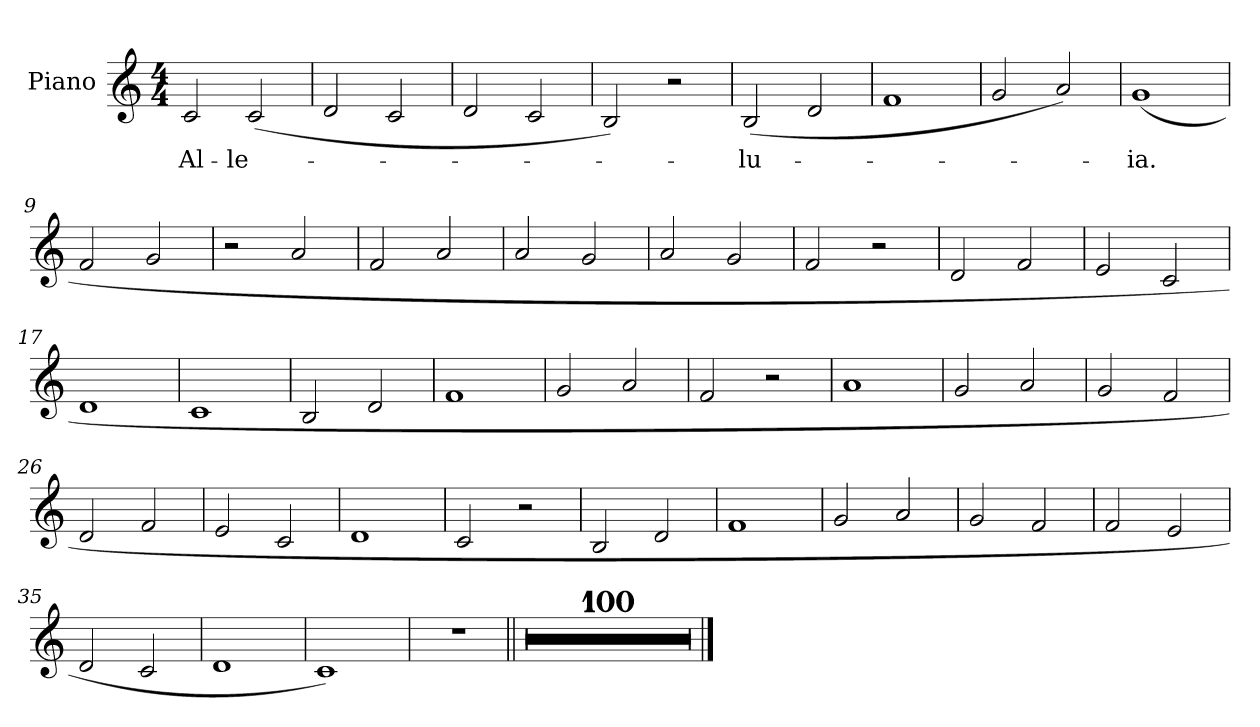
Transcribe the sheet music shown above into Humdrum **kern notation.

**kern	**text
*part1	*part1
*staff1	*staff1
*I"Piano	*
*I'Pno.	*
*clefG2	*
*k[]	*
*M4/4	*
=1	=1
2c/	Al-
(>2c/	-le-
=2	=2
2d/	.
2c/	.
=3	=3
2d/	.
2c/	.
=4	=4
2B/)	.
2r	.
=5	=5
(>2B/	-lu-
2d/	.
=6	=6
1f	.
=7	=7
2g/	.
2a/)	.
=8	=8
(<1g	-ia.
=9	=9
2f/	.
2g/	.
=10	=10
2r	.
2a/	.
!!LO:LB:g=z
=11	=11
2f/	.
2a/	.
=12	=12
2a/	.
2g/	.
=13	=13
2a/	.
2g/	.
=14	=14
2f/	.
2r	.
=15	=15
2d/	.
2f/	.
=16	=16
2e/	.
2c/	.
=17	=17
1d	.
=18	=18
1c	.
=19	=19
2B/	.
2d/	.
=20	=20
1f	.
=21	=21
2g/	.
2a/	.
!!LO:LB:g=z
=22	=22
2f/	.
2r	.
=23	=23
1a	.
=24	=24
2g/	.
2a/	.
=25	=25
2g/	.
2f/	.
=26	=26
2d/	.
2f/	.
=27	=27
2e/	.
2c/	.
=28	=28
1d	.
=29	=29
2c/	.
2r	.
=30	=30
2B/	.
2d/	.
=31	=31
1f	.
=32	=32
2g/	.
2a/	.
!!LO:LB:g=z
=33	=33
2g/	.
2f/	.
=34	=34
2f/	.
2e/	.
=35	=35
2d/	.
2c/	.
=36	=36
1d	.
=37	=37
1c)	.
=38	=38
1r	.
=39||	=39||
1r	.
=40	=40
1r	.
=41	=41
1r	.
=42	=42
1r	.
=43	=43
1r	.
=44	=44
1r	.
!!LO:LB:g=z
=45	=45
1r	.
=46	=46
1r	.
=47	=47
1r	.
=48	=48
1r	.
=49	=49
1r	.
=50	=50
1r	.
=51	=51
1r	.
=52	=52
1r	.
=53	=53
1r	.
=54	=54
1r	.
=55	=55
1r	.
=56	=56
1r	.
!!LO:LB:g=z
=57	=57
1r	.
=58	=58
1r	.
=59	=59
1r	.
=60	=60
1r	.
=61	=61
1r	.
=62	=62
1r	.
=63	=63
1r	.
=64	=64
1r	.
=65	=65
1r	.
=66	=66
1r	.
=67	=67
1r	.
=68	=68
1r	.
!!LO:LB:g=z
=69	=69
1r	.
=70	=70
1r	.
=71	=71
1r	.
=72	=72
1r	.
=73	=73
1r	.
=74	=74
1r	.
=75	=75
1r	.
=76	=76
1r	.
=77	=77
1r	.
=78	=78
1r	.
=79	=79
1r	.
=80	=80
1r	.
!!LO:LB:g=z
=81	=81
1r	.
=82	=82
1r	.
=83	=83
1r	.
=84	=84
1r	.
=85	=85
1r	.
=86	=86
1r	.
=87	=87
1r	.
=88	=88
1r	.
=89	=89
1r	.
=90	=90
1r	.
=91	=91
1r	.
=92	=92
1r	.
!!LO:LB:g=z
=93	=93
1r	.
=94	=94
1r	.
=95	=95
1r	.
=96	=96
1r	.
=97	=97
1r	.
=98	=98
1r	.
=99	=99
1r	.
=100	=100
1r	.
=101	=101
1r	.
=102	=102
1r	.
=103	=103
1r	.
=104	=104
1r	.
!!LO:LB:g=z
=105	=105
1r	.
=106	=106
1r	.
=107	=107
1r	.
=108	=108
1r	.
=109	=109
1r	.
=110	=110
1r	.
=111	=111
1r	.
=112	=112
1r	.
=113	=113
1r	.
=114	=114
1r	.
=115	=115
1r	.
=116	=116
1r	.
!!LO:PB:g=z
=117	=117
1r	.
=118	=118
1r	.
=119	=119
1r	.
=120	=120
1r	.
=121	=121
1r	.
=122	=122
1r	.
=123	=123
1r	.
=124	=124
1r	.
=125	=125
1r	.
=126	=126
1r	.
=127	=127
1r	.
=128	=128
1r	.
!!LO:LB:g=z
=129	=129
1r	.
=130	=130
1r	.
=131	=131
1r	.
=132	=132
1r	.
=133	=133
1r	.
=134	=134
1r	.
=135	=135
1r	.
=136	=136
1r	.
=137	=137
1r	.
=138	=138
1r	.
==	==
*-	*-
